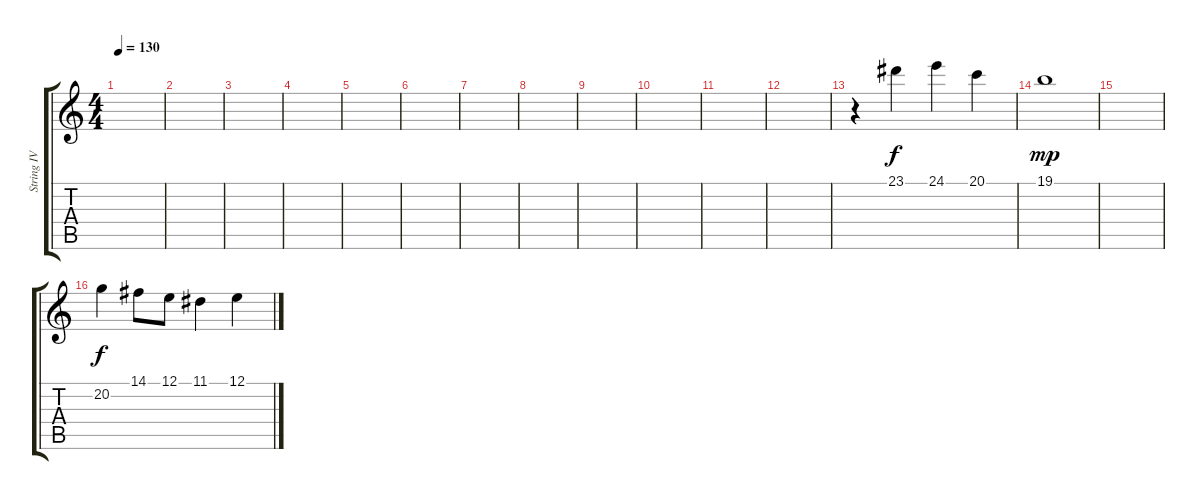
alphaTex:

\track ("String IV" "String IV") {instrument stringensemble1}
\staff {score tabs}
\tuning (E4 B3 G3 D3 A2 E2) {hide}
\ts (4 4)
\tempo 130
\clef g2
\ks c
|
|
|
|
|
|
|
|
|
|
|
|
r.4 23.1.4 24.1.4 20.1.4 |
19.1.1{dy mp} |
|
20.2.4{dy f} 14.1.8 12.1.8 11.1.4 12.1.4
